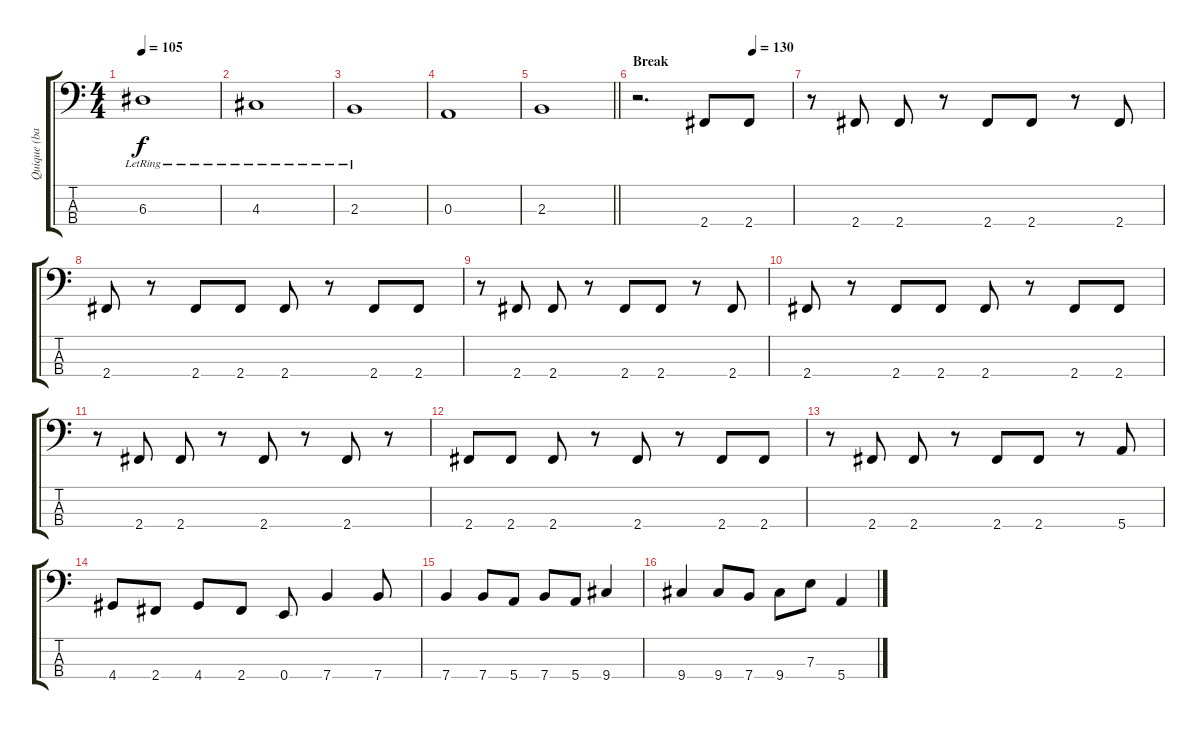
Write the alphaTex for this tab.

\track ("Quique (bajo)" "Quique (ba") {instrument electricbasspick}
\staff {score tabs}
\tuning (G2 D2 A1 E1) {hide}
\ts (4 4)
\tempo 105
\clef f4
\ks c
6.3{lr}.1{dy f} |
4.3{lr}.1 |
2.3{lr}.1 |
0.3.1 |
\barLineRight lightlight
2.3.1 |
\section ("" "Break")
\tempo (130 0.75)
r.2{d volume 16} 2.4.8 2.4.8 |
r.8 2.4.8 2.4.8 r.8 2.4.8 2.4.8 r.8 2.4.8 |
2.4.8 r.8 2.4.8 2.4.8 2.4.8 r.8 2.4.8 2.4.8 |
r.8 2.4.8 2.4.8 r.8 2.4.8 2.4.8 r.8 2.4.8 |
2.4.8 r.8 2.4.8 2.4.8 2.4.8 r.8 2.4.8 2.4.8 |
r.8 2.4.8 2.4.8 r.8 2.4.8 r.8 2.4.8 r.8 |
2.4.8 2.4.8 2.4.8 r.8 2.4.8 r.8 2.4.8 2.4.8 |
r.8 2.4.8 2.4.8 r.8 2.4.8 2.4.8 r.8 5.4.8 |
4.4.8 2.4.8 4.4.8 2.4.8 0.4.8 7.4.4 7.4.8 |
7.4.4 7.4.8 5.4.8 7.4.8 5.4.8 9.4.4 |
9.4.4 9.4.8 7.4.8 9.4.8 7.3.8 5.4.4
